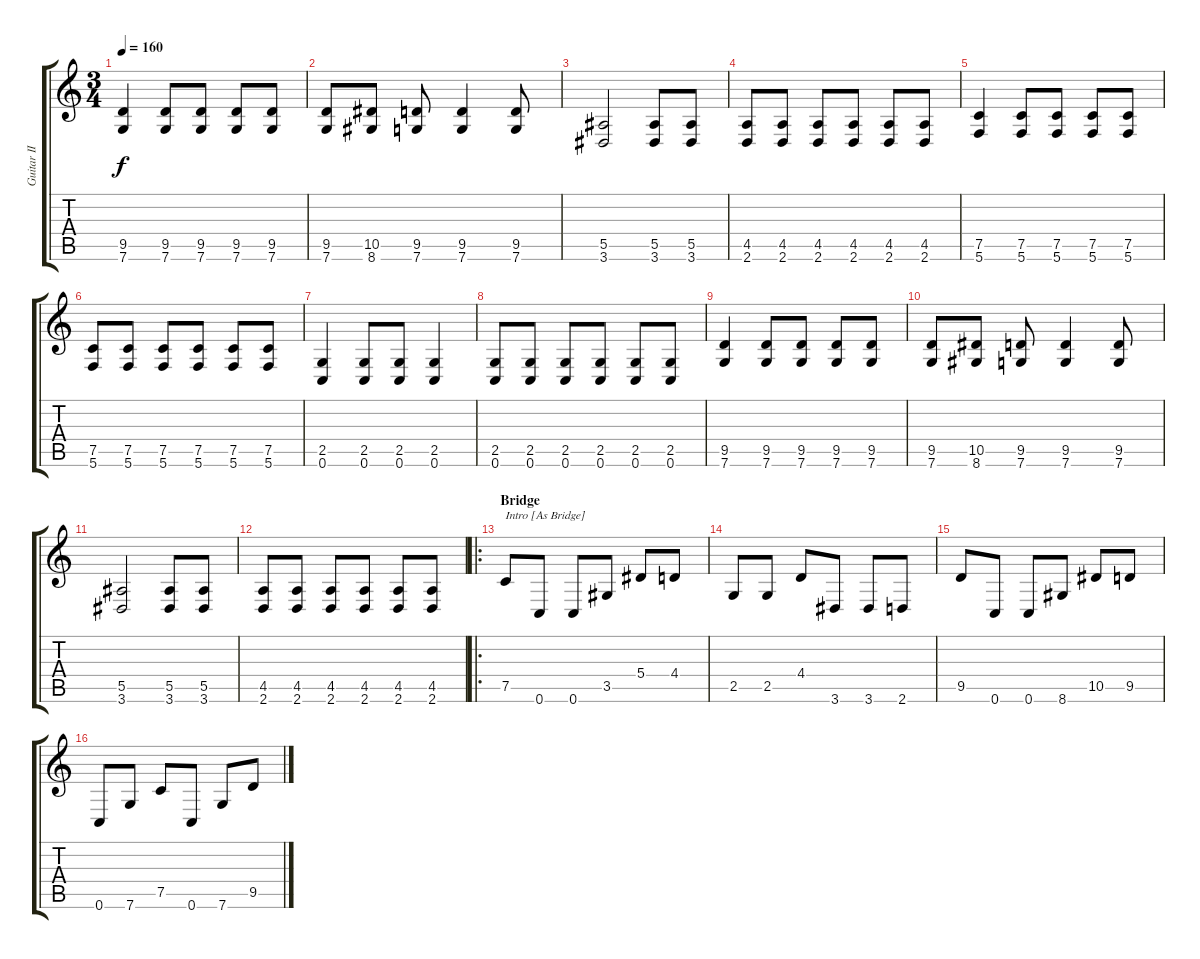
\track ("Guitar II" "Guitar II") {instrument distortionguitar}
\staff {score tabs}
\tuning (C4 G3 Eb3 Bb2 F2 C2) {hide}
\ts (3 4)
\tempo 160
\clef g2
\ks c
(9.5 7.6).4{dy f} (9.5 7.6).8 (9.5 7.6).8 (9.5 7.6).8 (9.5 7.6).8 |
(9.5 7.6).8 (10.5 8.6).8 (9.5 7.6).8 (9.5 7.6).4 (9.5 7.6).8 |
(5.5 3.6).2 (5.5 3.6).8 (5.5 3.6).8 |
(4.5 2.6).8 (4.5 2.6).8 (4.5 2.6).8 (4.5 2.6).8 (4.5 2.6).8 (4.5 2.6).8 |
(7.5 5.6).4 (7.5 5.6).8 (7.5 5.6).8 (7.5 5.6).8 (7.5 5.6).8 |
(7.5 5.6).8 (7.5 5.6).8 (7.5 5.6).8 (7.5 5.6).8 (7.5 5.6).8 (7.5 5.6).8 |
(2.5 0.6).4 (2.5 0.6).8 (2.5 0.6).8 (2.5 0.6).4 |
(2.5 0.6).8 (2.5 0.6).8 (2.5 0.6).8 (2.5 0.6).8 (2.5 0.6).8 (2.5 0.6).8 |
(9.5 7.6).4 (9.5 7.6).8 (9.5 7.6).8 (9.5 7.6).8 (9.5 7.6).8 |
(9.5 7.6).8 (10.5 8.6).8 (9.5 7.6).8 (9.5 7.6).4 (9.5 7.6).8 |
(5.5 3.6).2 (5.5 3.6).8 (5.5 3.6).8 |
(4.5 2.6).8 (4.5 2.6).8 (4.5 2.6).8 (4.5 2.6).8 (4.5 2.6).8 (4.5 2.6).8 |
\ro
\section ("" "Bridge")
7.5.8{txt "Intro [As Bridge]"} 0.6.8 0.6.8 3.5.8 5.4.8 4.4.8 |
2.5.8 2.5.8 4.4.8 3.6.8 3.6.8 2.6.8 |
9.5.8 0.6.8 0.6.8 8.6.8 10.5.8 9.5.8 |
0.6.8 7.6.8 7.5.8 0.6.8 7.6.8 9.5.8
